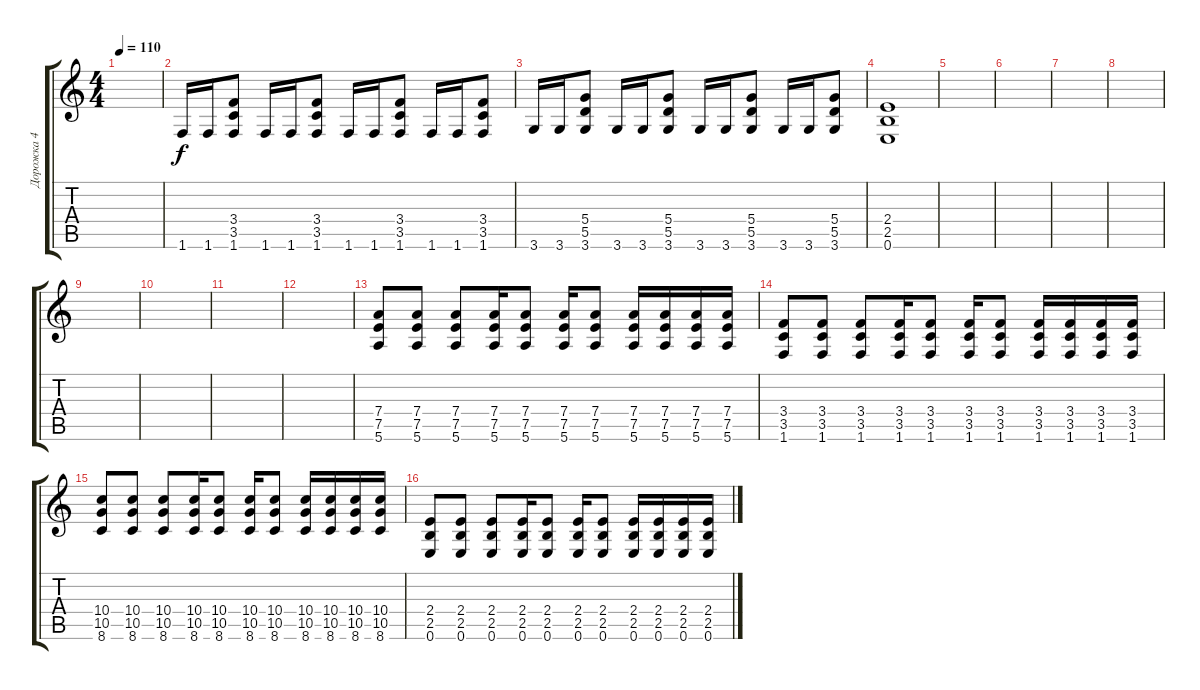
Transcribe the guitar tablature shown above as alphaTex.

\track ("Дорожка 4" "Дорожка 4") {instrument overdrivenguitar}
\staff {score tabs}
\tuning (E4 B3 G3 D3 A2 E2) {hide}
\ts (4 4)
\tempo 110
\clef g2
\ks c
|
1.6.16 1.6.16 (3.4 3.5 1.6).8 1.6.16 1.6.16 (3.4 3.5 1.6).8 1.6.16 1.6.16 (3.4 3.5 1.6).8 1.6.16 1.6.16 (3.4 3.5 1.6).8 |
3.6.16 3.6.16 (5.4 5.5 3.6).8 3.6.16 3.6.16 (5.4 5.5 3.6).8 3.6.16 3.6.16 (5.4 5.5 3.6).8 3.6.16 3.6.16 (5.4 5.5 3.6).8 |
(2.4 2.5 0.6).1 |
|
|
|
|
|
|
|
|
(7.4 7.5 5.6).8 (7.4 7.5 5.6).8 (7.4 7.5 5.6).8 (7.4 7.5 5.6).16 (7.4 7.5 5.6).8 (7.4 7.5 5.6).16 (7.4 7.5 5.6).8 (7.4 7.5 5.6).16 (7.4 7.5 5.6).16 (7.4 7.5 5.6).16 (7.4 7.5 5.6).16 |
(3.4 3.5 1.6).8 (3.4 3.5 1.6).8 (3.4 3.5 1.6).8 (3.4 3.5 1.6).16 (3.4 3.5 1.6).8 (3.4 3.5 1.6).16 (3.4 3.5 1.6).8 (3.4 3.5 1.6).16 (3.4 3.5 1.6).16 (3.4 3.5 1.6).16 (3.4 3.5 1.6).16 |
(10.4 10.5 8.6).8 (10.4 10.5 8.6).8 (10.4 10.5 8.6).8 (10.4 10.5 8.6).16 (10.4 10.5 8.6).8 (10.4 10.5 8.6).16 (10.4 10.5 8.6).8 (10.4 10.5 8.6).16 (10.4 10.5 8.6).16 (10.4 10.5 8.6).16 (10.4 10.5 8.6).16 |
(2.4 2.5 0.6).8 (2.4 2.5 0.6).8 (2.4 2.5 0.6).8 (2.4 2.5 0.6).16 (2.4 2.5 0.6).8 (2.4 2.5 0.6).16 (2.4 2.5 0.6).8 (2.4 2.5 0.6).16 (2.4 2.5 0.6).16 (2.4 2.5 0.6).16 (2.4 2.5 0.6).16
